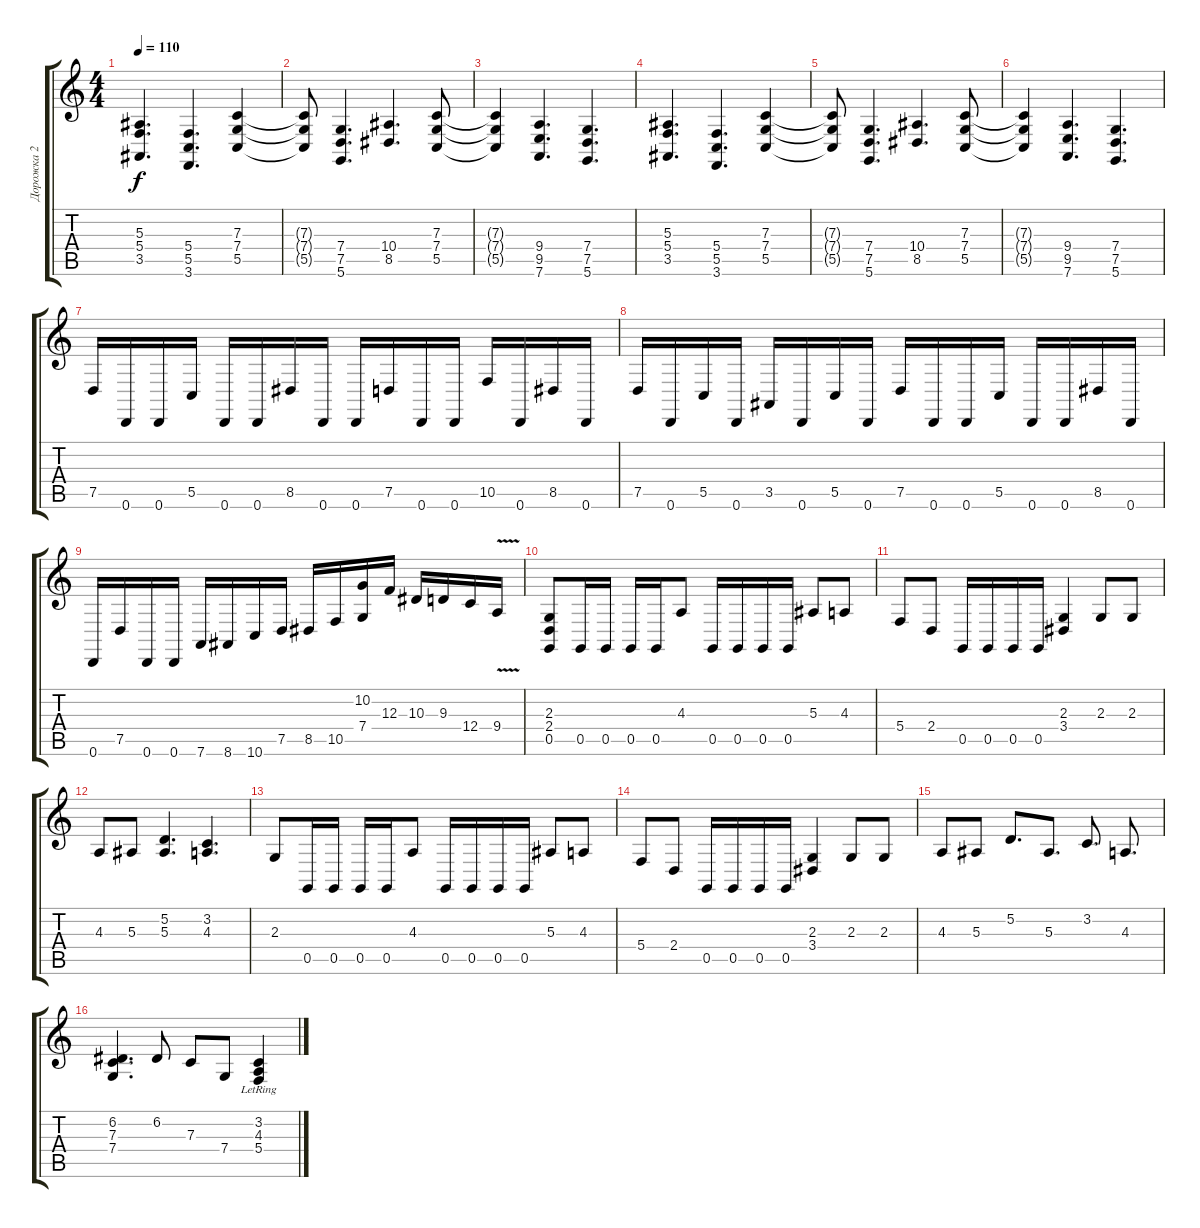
\track ("Дорожка 2" "Дорожка 2") {instrument stringensemble1}
\staff {score tabs}
\tuning (D4 A3 F3 C3 G2 D2) {hide}
\ts (4 4)
\tempo 110
\clef g2
\ks c
(5.3 5.4 3.5).4{d dy f} (5.4 5.5 3.6).4{d} (7.3 7.4 5.5).4 |
(7.3{t} 7.4{t} 5.5{t}).8 (7.4 7.5 5.6).4{d} (10.4 8.5).4{d} (7.3 7.4 5.5).8 |
(7.3{t} 7.4{t} 5.5{t}).4 (9.4 9.5 7.6).4{d} (7.4 7.5 5.6).4{d} |
(5.3 5.4 3.5).4{d} (5.4 5.5 3.6).4{d} (7.3 7.4 5.5).4 |
(7.3{t} 7.4{t} 5.5{t}).8 (7.4 7.5 5.6).4{d} (10.4 8.5).4{d} (7.3 7.4 5.5).8 |
(7.3{t} 7.4{t} 5.5{t}).4 (9.4 9.5 7.6).4{d} (7.4 7.5 5.6).4{d} |
7.5.16 0.6.16 0.6.16 5.5.16 0.6.16 0.6.16 8.5.16 0.6.16 0.6.16 7.5.16 0.6.16 0.6.16 10.5.16 0.6.16 8.5.16 0.6.16 |
7.5.16 0.6.16 5.5.16 0.6.16 3.5.16 0.6.16 5.5.16 0.6.16 7.5.16 0.6.16 0.6.16 5.5.16 0.6.16 0.6.16 8.5.16 0.6.16 |
0.6.16 7.5.16 0.6.16 0.6.16 7.6.16 8.6.16 10.6.16 7.5.16 8.5.16 10.5.16 (10.2 7.4).16 12.3.16 10.3.16 9.3.16 12.4.16 9.4{v}.16 |
(2.3 2.4 0.5).8 0.5.16 0.5.16 0.5.16 0.5.16 4.3.8 0.5.16 0.5.16 0.5.16 0.5.16 5.3.8 4.3.8 |
5.4.8 2.4.8 0.5.16 0.5.16 0.5.16 0.5.16 (2.3 3.4).4 2.3.8 2.3.8 |
4.3.8 5.3.8 (5.2 5.3).4{d} (3.2 4.3).4{d} |
2.3.8 0.5.16 0.5.16 0.5.16 0.5.16 4.3.8 0.5.16 0.5.16 0.5.16 0.5.16 5.3.8 4.3.8 |
5.4.8 2.4.8 0.5.16 0.5.16 0.5.16 0.5.16 (2.3 3.4).4 2.3.8 2.3.8 |
4.3.8 5.3.8 5.2.8{d} 5.3.8{d} 3.2.8{d} 4.3.8{d} |
(6.2 7.3 7.4).4{d} 6.2.8 7.3.8 7.4.8 (3.2{lr} 4.3{lr} 5.4{lr}).4
